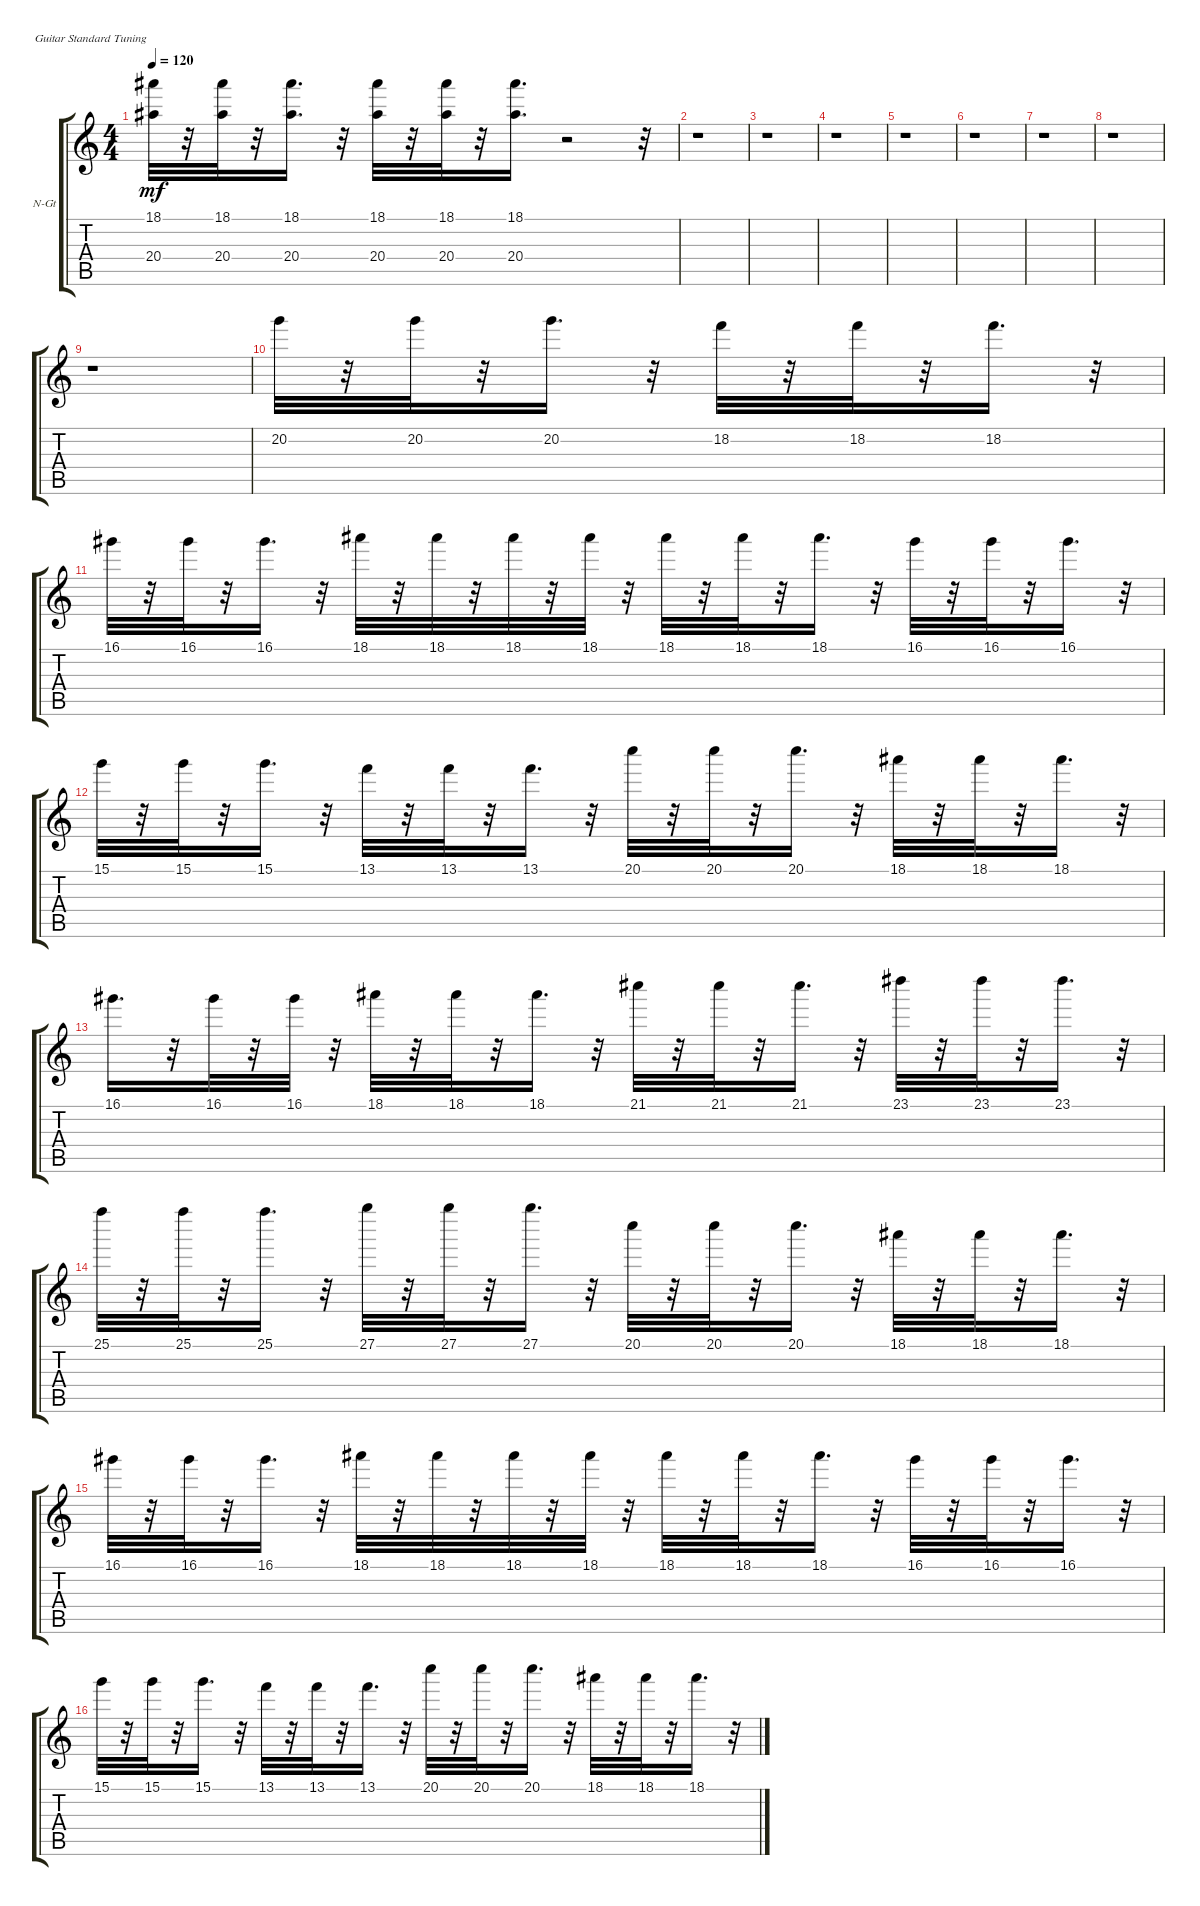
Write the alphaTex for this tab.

\defaultSystemsLayout 4
\bracketExtendMode groupsimilarinstruments
\firstSystemTrackNameOrientation horizontal
\otherSystemsTrackNameOrientation horizontal
\track ("Nylon Guitar" "N-Gt") {instrument acousticguitarnylon}
\staff {score tabs}
\tuning (E4 B3 G3 D3 A2 E2)
\ts (4 4)
\tempo 120
\clef g2
\scale
0.333333
\ks c
(18.1 20.4).32{dy mf} r.32 (18.1 20.4).32 r.32 (18.1 20.4).16{d} r.32 (20.4 18.1).32 r.32 (18.1 20.4).32 r.32 (20.4 18.1).16{d} r.2 r.32 |
\scale
0.333333 r.1 |
\scale
0.333333 r.1 |
\scale
0.333333 r.1 |
\scale
0.333333 r.1 |
\scale
0.333333 r.1 |
\scale
0.333333 r.1 |
\scale
0.333333 r.1 |
\scale
0.333333 r.1 |
\scale
0.333333 20.2.32 r.32 20.2.32 r.32 20.2.16{d beam split} r.32{beam split} 18.2.32{beam merge} r.32{beam merge} 18.2.32 r.32 18.2.16{d} r.32 |
\scale
0.333333 16.1.32 r.32 16.1.32 r.32 16.1.16{d beam split} r.32{beam split} 18.1.32{beam merge} r.32{beam merge} 18.1.32 r.32 18.1.32 r.32 18.1.32{beam split} r.32{beam split} 18.1.32{beam merge} r.32{beam merge} 18.1.32 r.32 18.1.16{d} r.32 16.1.32 r.32 16.1.32 r.32 16.1.16{d} r.32 |
\scale
0.333333 15.1.32 r.32 15.1.32 r.32 15.1.16{d beam split} r.32{beam split} 13.1.32{beam merge} r.32{beam merge} 13.1.32 r.32 13.1.16{d} r.32 20.1.32 r.32 20.1.32 r.32 20.1.16{d} r.32 18.1.32 r.32 18.1.32 r.32 18.1.16{d} r.32 |
\scale
0.333333 16.1.16{d} r.32 16.1.32 r.32 16.1.32 r.32 18.1.32 r.32 18.1.32 r.32 18.1.16{d} r.32 21.1.32 r.32 21.1.32 r.32 21.1.16{d} r.32 23.1.32 r.32 23.1.32 r.32 23.1.16{d} r.32 |
\scale
0.333333 25.1.32 r.32 25.1.32 r.32 25.1.16{d} r.32 27.1.32 r.32 27.1.32 r.32 27.1.16{d} r.32 20.1.32 r.32 20.1.32 r.32 20.1.16{d} r.32 18.1.32 r.32 18.1.32 r.32 18.1.16{d} r.32 |
\scale
0.333333 16.1.32 r.32 16.1.32 r.32 16.1.16{d} r.32 18.1.32 r.32 18.1.32 r.32 18.1.32 r.32 18.1.32 r.32 18.1.32 r.32 18.1.32 r.32 18.1.16{d} r.32 16.1.32 r.32 16.1.32 r.32 16.1.16{d} r.32 |
\scale
0.333333 15.1.32 r.32 15.1.32 r.32 15.1.16{d} r.32 13.1.32 r.32 13.1.32 r.32 13.1.16{d} r.32 20.1.32 r.32 20.1.32 r.32 20.1.16{d} r.32 18.1.32 r.32 18.1.32 r.32 18.1.16{d} r.32
